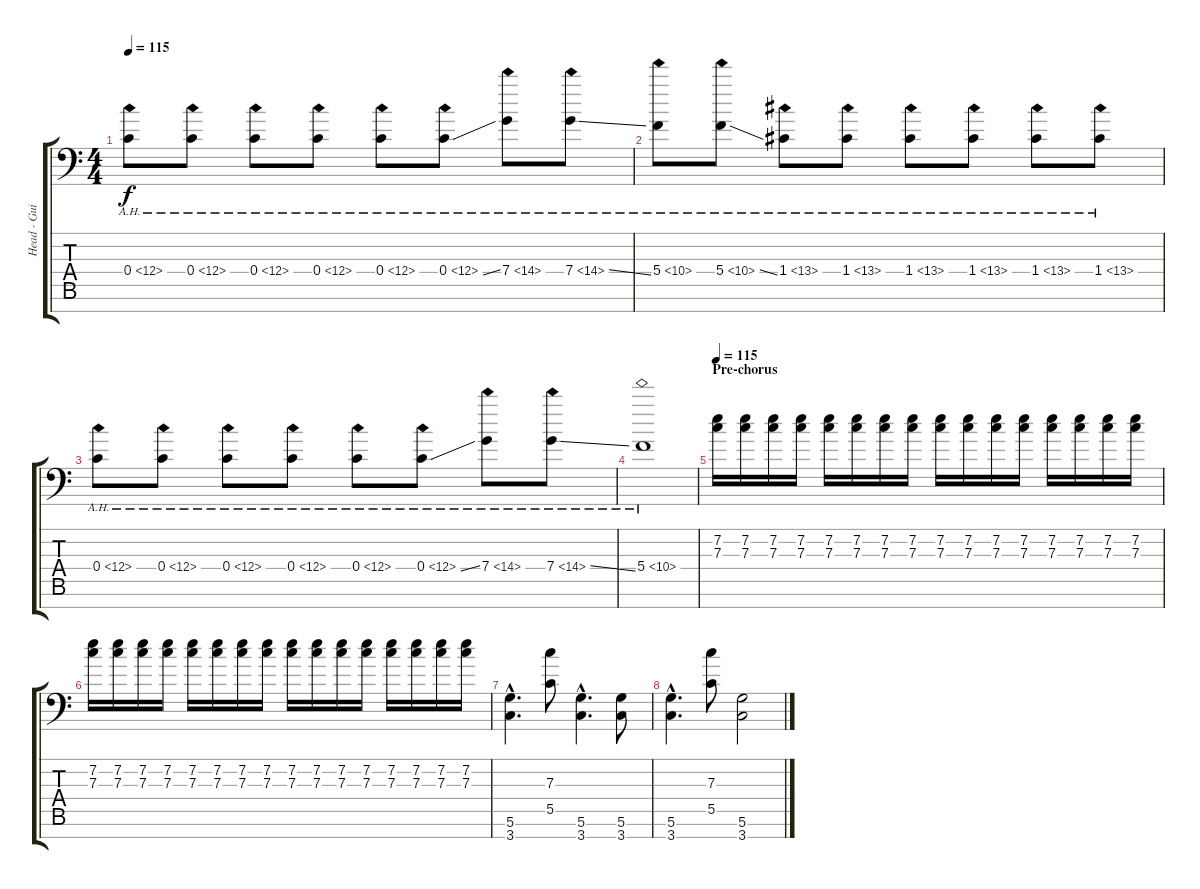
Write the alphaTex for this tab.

\track ("Head - Guitar" "Head - Gui") {instrument electricguitarclean}
\staff {score tabs}
\tuning (D4 A3 F3 C3 G2 D2 A1) {hide}
\ts (4 4)
\tempo 115
\clef f4
\ks c
0.4{ah 12}.8{dy f} 0.4{ah 12}.8 0.4{ah 12}.8 0.4{ah 12}.8 0.4{ah 12}.8 0.4{ah 12 ss}.8 7.4{ah 7}.8 7.4{ah 7 ss}.8 |
5.4{ah 5}.8 5.4{ah 5 ss}.8 1.4{ah 12}.8 1.4{ah 12}.8 1.4{ah 12}.8 1.4{ah 12}.8 1.4{ah 12}.8 1.4{ah 12}.8 |
0.4{ah 12}.8 0.4{ah 12}.8 0.4{ah 12}.8 0.4{ah 12}.8 0.4{ah 12}.8 0.4{ah 12 ss}.8 7.4{ah 7}.8 7.4{ah 7 ss}.8 |
5.4{ah 5}.1{volume 12} |
\section ("" "Pre-chorus")
\tempo 115
(7.2 7.3).16{volume 4 instrument distortionguitar} (7.2 7.3).16 (7.2 7.3).16 (7.2 7.3).16 (7.2 7.3).16 (7.2 7.3).16 (7.2 7.3).16 (7.2 7.3).16 (7.2 7.3).16 (7.2 7.3).16 (7.2 7.3).16 (7.2 7.3).16 (7.2 7.3).16 (7.2 7.3).16 (7.2 7.3).16 (7.2 7.3).16 |
(7.2 7.3).16 (7.2 7.3).16 (7.2 7.3).16 (7.2 7.3).16 (7.2 7.3).16 (7.2 7.3).16 (7.2 7.3).16 (7.2 7.3).16 (7.2 7.3).16 (7.2 7.3).16 (7.2 7.3).16 (7.2 7.3).16 (7.2 7.3).16 (7.2 7.3).16 (7.2 7.3).16 (7.2 7.3).16 |
(5.6{hac} 3.7{hac}).4{d volume 14 instrument distortionguitar} (7.3 5.5).8 (5.6{hac} 3.7{hac}).4{d} (5.6 3.7).8 |
(5.6{hac} 3.7{hac}).4{d} (7.3 5.5).8 (5.6 3.7).2
